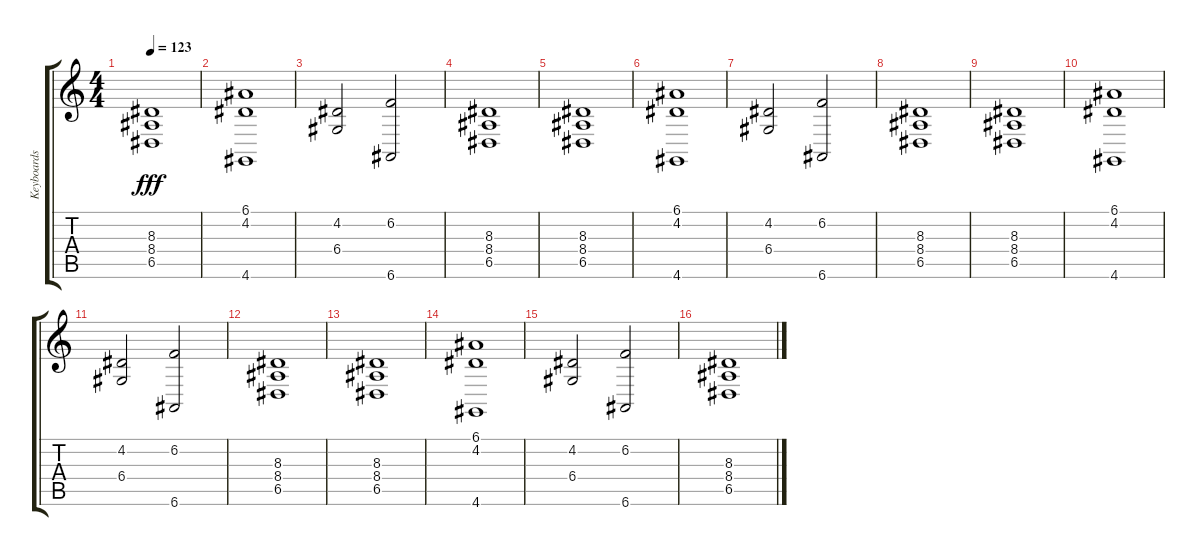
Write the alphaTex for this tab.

\track ("Keyboards" "Keyboards") {instrument electricpiano2}
\staff {score tabs}
\tuning (E4 B3 G3 D3 A2 E2) {hide}
\ts (4 4)
\tempo 123
\clef g2
\ks c
(8.3 8.4 6.5).1{dy fff} |
(6.1 4.2 4.6).1 |
(4.2 6.4).2 (6.2 6.6).2 |
(8.3 8.4 6.5).1 |
(8.3 8.4 6.5).1 |
(6.1 4.2 4.6).1 |
(4.2 6.4).2 (6.2 6.6).2 |
(8.3 8.4 6.5).1 |
(8.3 8.4 6.5).1 |
(6.1 4.2 4.6).1 |
(4.2 6.4).2 (6.2 6.6).2 |
(8.3 8.4 6.5).1 |
(8.3 8.4 6.5).1 |
(6.1 4.2 4.6).1 |
(4.2 6.4).2 (6.2 6.6).2 |
(8.3 8.4 6.5).1
